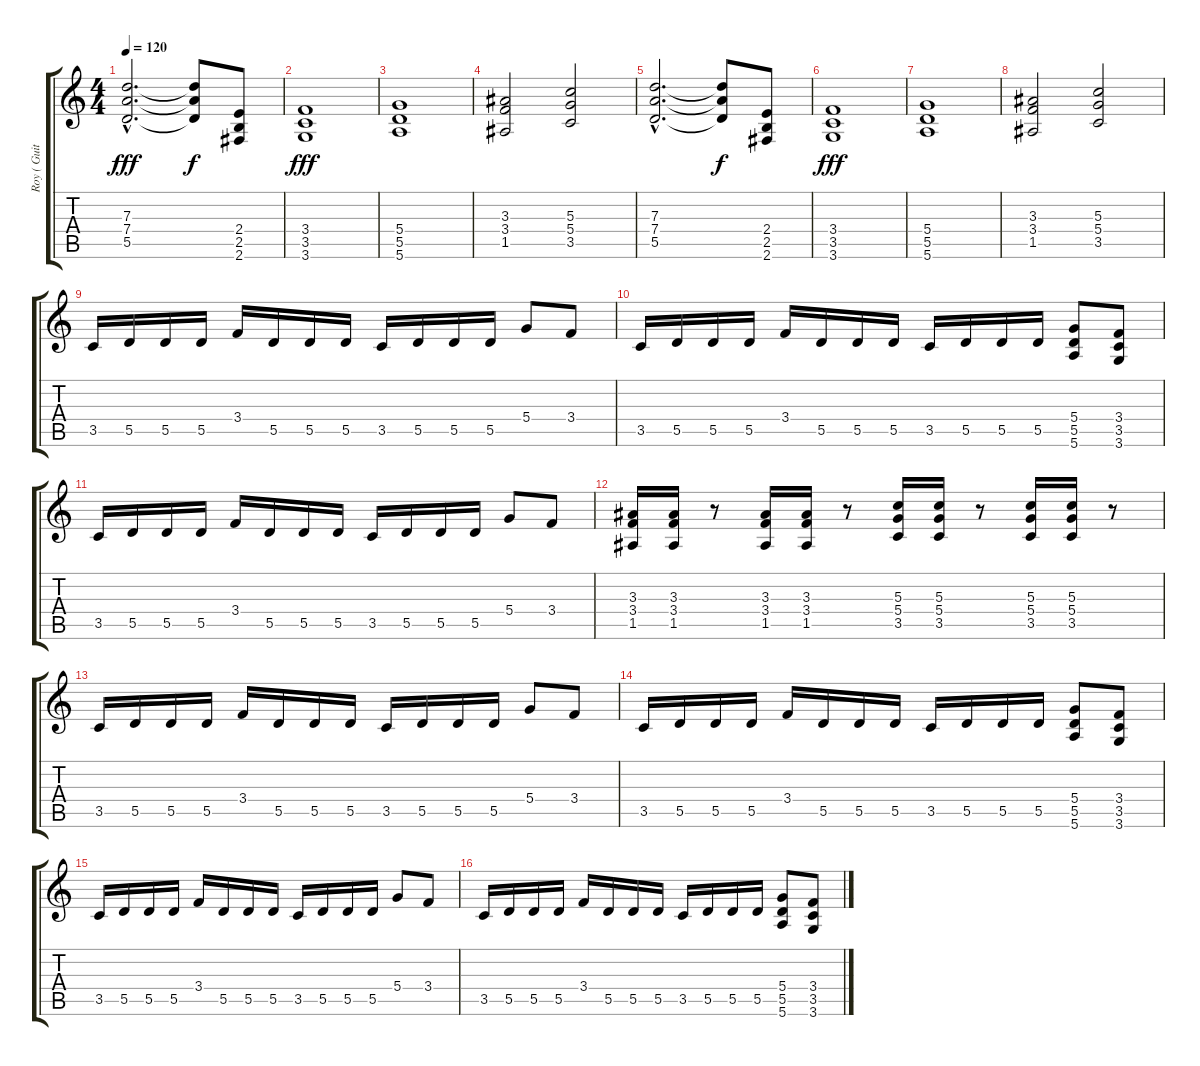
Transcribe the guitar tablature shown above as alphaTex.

\track ("Roy ( Guitar I )" "Roy ( Guit") {instrument distortionguitar}
\staff {score tabs}
\tuning (E4 B3 G3 D3 A2 E2) {hide}
\ts (4 4)
\tempo 120
\clef g2
\ks c
(7.3{hac} 7.4{hac} 5.5{hac}).2{d dy fff} (7.3{t} 7.4{t} 5.5{t}).8{dy f} (2.4 2.5 2.6).8 |
(3.4 3.5 3.6).1{dy fff} |
(5.4 5.5 5.6).1 |
(3.3 3.4 1.5).2 (5.3 5.4 3.5).2 |
(7.3{hac} 7.4{hac} 5.5{hac}).2{d} (7.3{t} 7.4{t} 5.5{t}).8{dy f} (2.4 2.5 2.6).8 |
(3.4 3.5 3.6).1{dy fff} |
(5.4 5.5 5.6).1 |
(3.3 3.4 1.5).2 (5.3 5.4 3.5).2 |
3.5.16 5.5.16 5.5.16 5.5.16 3.4.16 5.5.16 5.5.16 5.5.16 3.5.16 5.5.16 5.5.16 5.5.16 5.4.8 3.4.8 |
3.5.16 5.5.16 5.5.16 5.5.16 3.4.16 5.5.16 5.5.16 5.5.16 3.5.16 5.5.16 5.5.16 5.5.16 (5.4 5.5 5.6).8 (3.4 3.5 3.6).8 |
3.5.16 5.5.16 5.5.16 5.5.16 3.4.16 5.5.16 5.5.16 5.5.16 3.5.16 5.5.16 5.5.16 5.5.16 5.4.8 3.4.8 |
(3.3 3.4 1.5).16 (3.3 3.4 1.5).16 r.8 (3.3 3.4 1.5).16 (3.3 3.4 1.5).16 r.8 (5.3 5.4 3.5).16 (5.3 5.4 3.5).16 r.8 (5.3 5.4 3.5).16 (5.3 5.4 3.5).16 r.8 |
3.5.16 5.5.16 5.5.16 5.5.16 3.4.16 5.5.16 5.5.16 5.5.16 3.5.16 5.5.16 5.5.16 5.5.16 5.4.8 3.4.8 |
3.5.16 5.5.16 5.5.16 5.5.16 3.4.16 5.5.16 5.5.16 5.5.16 3.5.16 5.5.16 5.5.16 5.5.16 (5.4 5.5 5.6).8 (3.4 3.5 3.6).8 |
3.5.16 5.5.16 5.5.16 5.5.16 3.4.16 5.5.16 5.5.16 5.5.16 3.5.16 5.5.16 5.5.16 5.5.16 5.4.8 3.4.8 |
3.5.16 5.5.16 5.5.16 5.5.16 3.4.16 5.5.16 5.5.16 5.5.16 3.5.16 5.5.16 5.5.16 5.5.16 (5.4 5.5 5.6).8 (3.4 3.5 3.6).8
